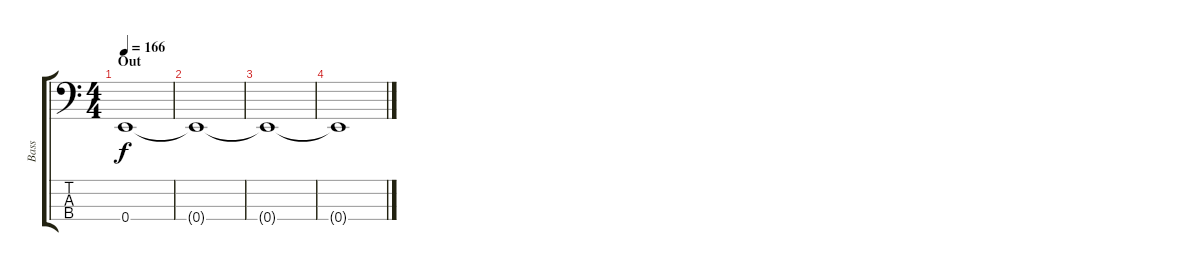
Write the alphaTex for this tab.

\track ("Bass" "Bass") {instrument electricbassfinger}
\staff {score tabs}
\tuning (G2 D2 A1 E1) {hide}
\ts (4 4)
\section ("" "Out")
\tempo 166
\clef f4
\ks c
0.4.1{dy f} |
0.4{t}.1 |
0.4{t}.1 |
0.4{t}.1
